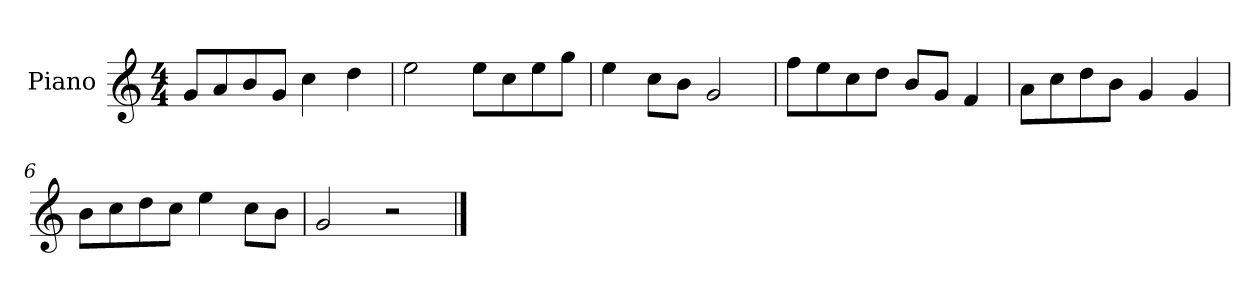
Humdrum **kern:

**kern
*part1
*staff1
*I"Piano
*I'P-no
*clefG2
*k[]
*M4/4
*MM90
=1
8g/L
8a/
8b/
8g/J
4cc\
4dd\
=2
2ee\
8ee\L
8cc\
8ee\
8gg\J
=3
4ee\
8cc\L
8b\J
2g/
=4
8ff\L
8ee\
8cc\
8dd\J
8b/L
8g/J
4f/
=5
8a\L
8cc\
8dd\
8b\J
4g/
4g/
=6
8b\L
8cc\
8dd\
8cc\J
4ee\
8cc\L
8b\J
=7
2g/
2r
==
*-
